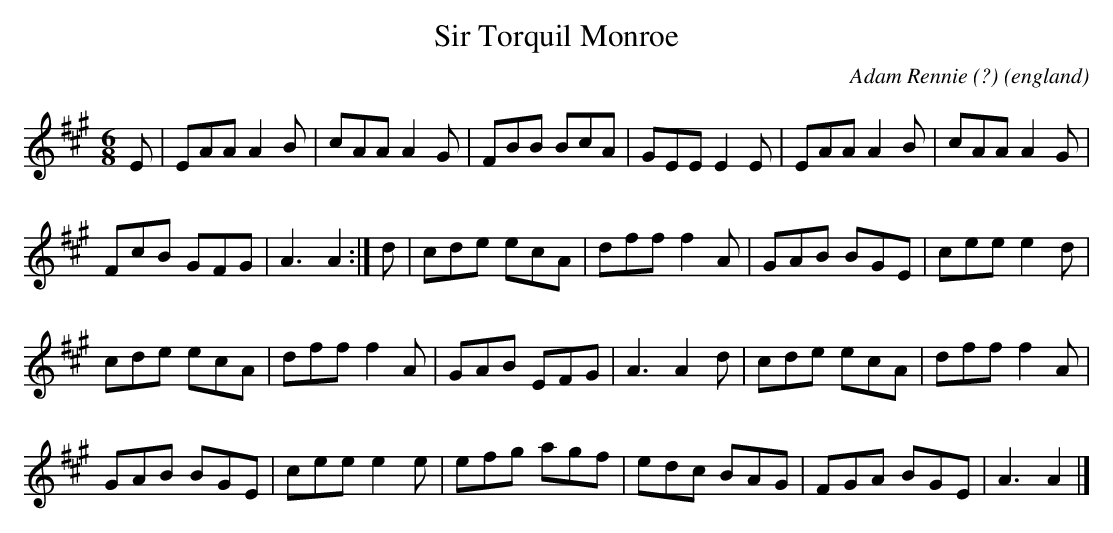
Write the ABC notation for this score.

X:1
T:Sir Torquil Monroe
O:england
C:Adam Rennie (?)
M:6/8
L:1/8
K:A
E|EAA A2B|cAA A2G|FBB BcA|GEE E2E|EAA A2B|cAA A2G|
FcB GFG|A3 A2:|d|cde ecA|dff f2A|GAB BGE|cee e2d|
cde ecA|dff f2A|GAB EFG|A3 A2d|cde ecA|dff f2A|
GAB BGE|cee e2e|efg agf|edc BAG|FGA BGE|A3 A2|]
